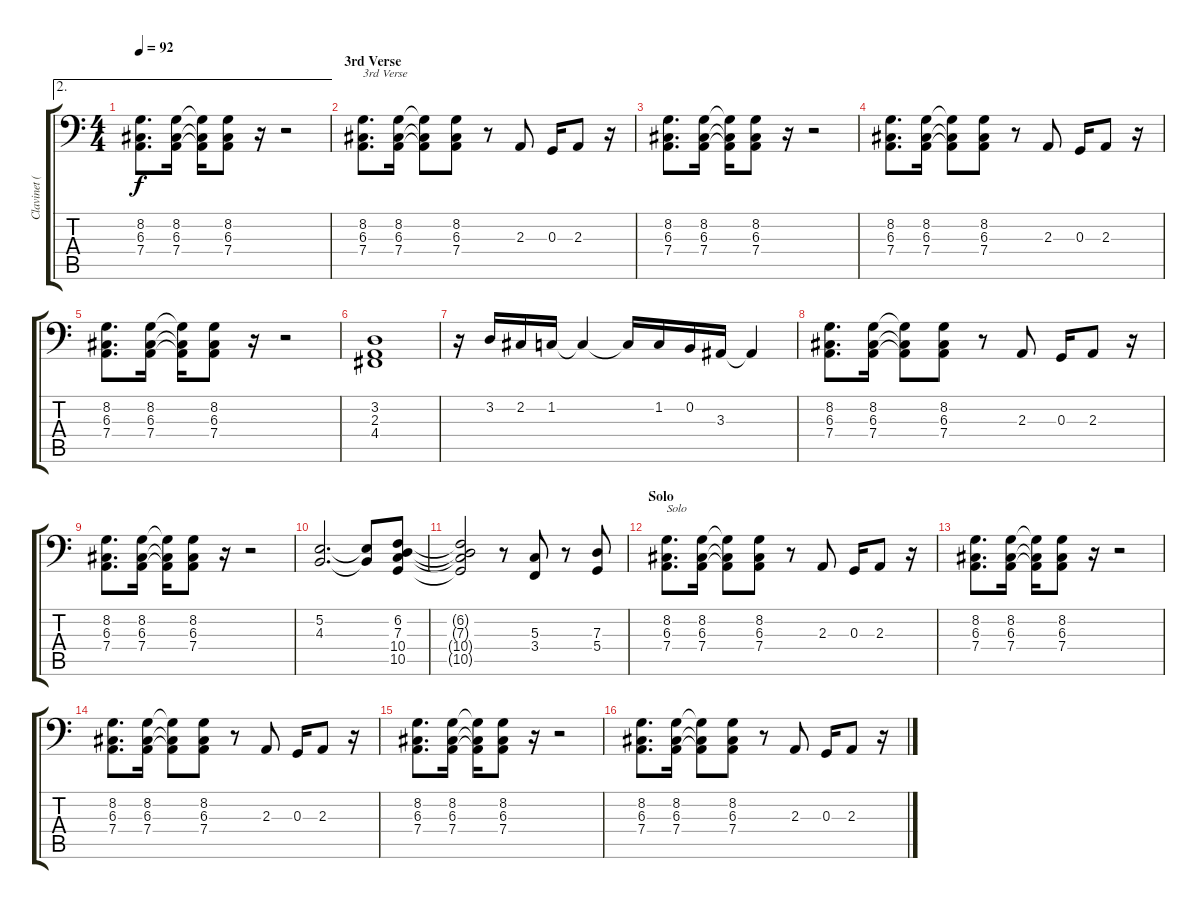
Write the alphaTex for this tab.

\track ("Clavinet (right hand)" "Clavinet (") {instrument clavinet}
\staff {score tabs}
\tuning (E3 B2 G2 D2 A1 E1) {hide}
\ae 2
\ts (4 4)
\tempo 92
\clef f4
\ks c
(8.2 6.3 7.4).8{d dy f} (8.2 6.3 7.4).16 (8.2{t} 6.3{t} 7.4{t}).16 (8.2 6.3 7.4).8 r.16 r.2 |
\section ("" "3rd Verse")
(8.2 6.3 7.4).8{d txt "3rd Verse"} (8.2 6.3 7.4).16 (8.2{t} 6.3{t} 7.4{t}).8 (8.2 6.3 7.4).8 r.8 2.3.8 0.3.16 2.3.8 r.16 |
(8.2 6.3 7.4).8{d} (8.2 6.3 7.4).16 (8.2{t} 6.3{t} 7.4{t}).16 (8.2 6.3 7.4).8 r.16 r.2 |
(8.2 6.3 7.4).8{d} (8.2 6.3 7.4).16 (8.2{t} 6.3{t} 7.4{t}).8 (8.2 6.3 7.4).8 r.8 2.3.8 0.3.16 2.3.8 r.16 |
(8.2 6.3 7.4).8{d} (8.2 6.3 7.4).16 (8.2{t} 6.3{t} 7.4{t}).16 (8.2 6.3 7.4).8 r.16 r.2 |
(3.2 2.3 4.4).1 |
r.16 3.2.16 2.2.16 1.2.16 1.2{t}.4 1.2{t}.16 1.2.16 0.2.16 3.3.16 3.3{t}.4 |
(8.2 6.3 7.4).8{d} (8.2 6.3 7.4).16 (8.2{t} 6.3{t} 7.4{t}).8 (8.2 6.3 7.4).8 r.8 2.3.8 0.3.16 2.3.8 r.16 |
(8.2 6.3 7.4).8{d} (8.2 6.3 7.4).16 (8.2{t} 6.3{t} 7.4{t}).16 (8.2 6.3 7.4).8 r.16 r.2 |
(5.2 4.3).2{d} (5.2{t} 4.3{t}).8 (6.2 7.3 10.4 10.5).8 |
(6.2{t} 7.3{t} 10.4{t} 10.5{t}).2 r.8 (5.3 3.4).8 r.8 (7.3 5.4).8 |
\section ("" "Solo")
(8.2 6.3 7.4).8{d txt "Solo"} (8.2 6.3 7.4).16 (8.2{t} 6.3{t} 7.4{t}).8 (8.2 6.3 7.4).8 r.8 2.3.8 0.3.16 2.3.8 r.16 |
(8.2 6.3 7.4).8{d} (8.2 6.3 7.4).16 (8.2{t} 6.3{t} 7.4{t}).16 (8.2 6.3 7.4).8 r.16 r.2 |
(8.2 6.3 7.4).8{d} (8.2 6.3 7.4).16 (8.2{t} 6.3{t} 7.4{t}).8 (8.2 6.3 7.4).8 r.8 2.3.8 0.3.16 2.3.8 r.16 |
(8.2 6.3 7.4).8{d} (8.2 6.3 7.4).16 (8.2{t} 6.3{t} 7.4{t}).16 (8.2 6.3 7.4).8 r.16 r.2 |
(8.2 6.3 7.4).8{d} (8.2 6.3 7.4).16 (8.2{t} 6.3{t} 7.4{t}).8 (8.2 6.3 7.4).8 r.8 2.3.8 0.3.16 2.3.8 r.16
